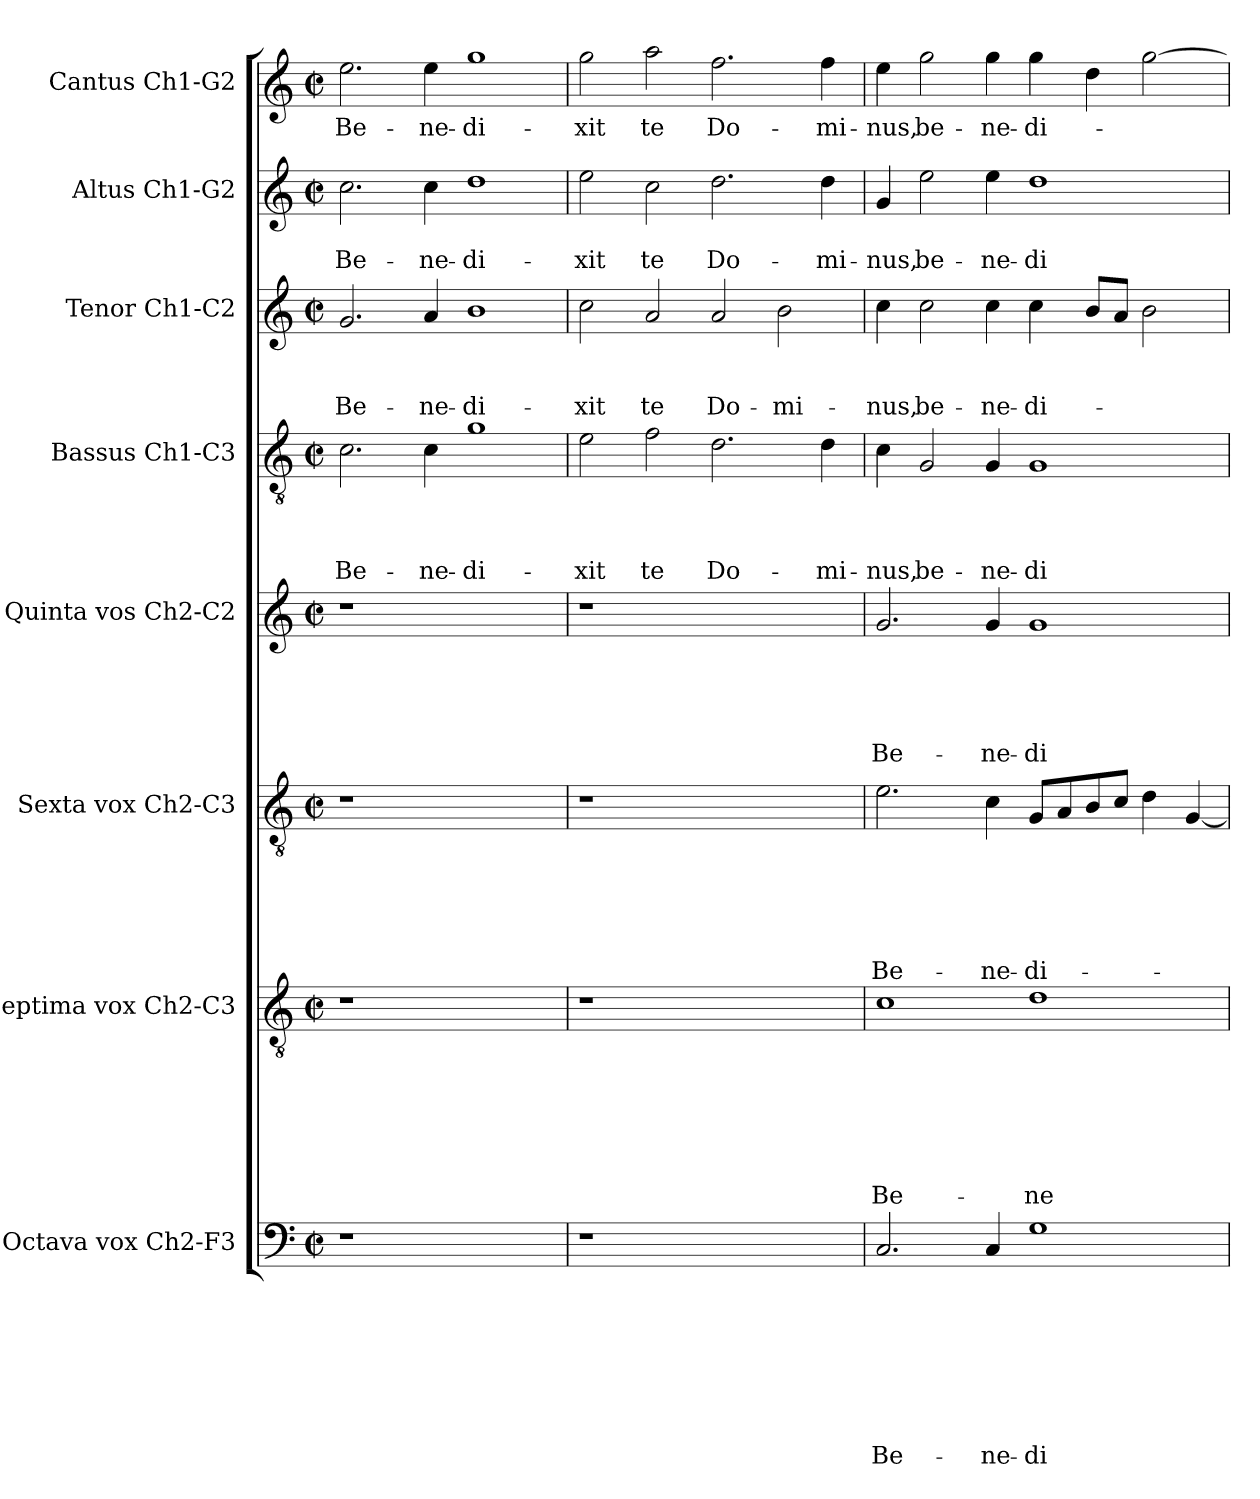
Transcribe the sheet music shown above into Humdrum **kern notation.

**kern	**text	**text	**text	**text	**text	**text	**text	**text	**kern	**text	**text	**text	**text	**text	**text	**text	**kern	**text	**text	**text	**text	**text	**text	**kern	**text	**text	**text	**text	**text	**kern	**text	**text	**text	**text	**kern	**text	**text	**text	**kern	**text	**text	**kern	**text
*part8	*part8	*part8	*part8	*part8	*part8	*part8	*part8	*part8	*part7	*part7	*part7	*part7	*part7	*part7	*part7	*part7	*part6	*part6	*part6	*part6	*part6	*part6	*part6	*part5	*part5	*part5	*part5	*part5	*part5	*part4	*part4	*part4	*part4	*part4	*part3	*part3	*part3	*part3	*part2	*part2	*part2	*part1	*part1
*staff8	*staff8	*staff8	*staff8	*staff8	*staff8	*staff8	*staff8	*staff8	*staff7	*staff7	*staff7	*staff7	*staff7	*staff7	*staff7	*staff7	*staff6	*staff6	*staff6	*staff6	*staff6	*staff6	*staff6	*staff5	*staff5	*staff5	*staff5	*staff5	*staff5	*staff4	*staff4	*staff4	*staff4	*staff4	*staff3	*staff3	*staff3	*staff3	*staff2	*staff2	*staff2	*staff1	*staff1
*I"Octava vox Ch2-F3	*	*	*	*	*	*	*	*	*I"Septima vox Ch2-C3	*	*	*	*	*	*	*	*I"Sexta vox Ch2-C3	*	*	*	*	*	*	*I"Quinta vos Ch2-C2	*	*	*	*	*	*I"Bassus Ch1-C3	*	*	*	*	*I"Tenor Ch1-C2	*	*	*	*I"Altus Ch1-G2	*	*	*I"Cantus Ch1-G2	*
*	*	*	*	*	*	*	*	*	*	*	*	*	*	*	*	*	*	*	*	*	*	*	*	*	*	*	*	*	*	*I'B	*	*	*	*	*I'T	*	*	*	*I'A	*	*	*I'C	*
*clefF4	*	*	*	*	*	*	*	*	*clefGv2	*	*	*	*	*	*	*	*clefGv2	*	*	*	*	*	*	*clefG2	*	*	*	*	*	*clefGv2	*	*	*	*	*clefG2	*	*	*	*clefG2	*	*	*clefG2	*
*k[]	*	*	*	*	*	*	*	*	*k[]	*	*	*	*	*	*	*	*k[]	*	*	*	*	*	*	*k[]	*	*	*	*	*	*k[]	*	*	*	*	*k[]	*	*	*	*k[]	*	*	*k[]	*
*C:	*	*	*	*	*	*	*	*	*C:	*	*	*	*	*	*	*	*C:	*	*	*	*	*	*	*C:	*	*	*	*	*	*C:	*	*	*	*	*C:	*	*	*	*C:	*	*	*C:	*
*M2/2	*	*	*	*	*	*	*	*	*M2/2	*	*	*	*	*	*	*	*M2/2	*	*	*	*	*	*	*M2/2	*	*	*	*	*	*M2/2	*	*	*	*	*M2/2	*	*	*	*M2/2	*	*	*M2/2	*
*met(c|)	*	*	*	*	*	*	*	*	*met(c|)	*	*	*	*	*	*	*	*met(c|)	*	*	*	*	*	*	*met(c|)	*	*	*	*	*	*met(c|)	*	*	*	*	*met(c|)	*	*	*	*met(c|)	*	*	*met(c|)	*
=1	=1	=1	=1	=1	=1	=1	=1	=1	=1	=1	=1	=1	=1	=1	=1	=1	=1	=1	=1	=1	=1	=1	=1	=1	=1	=1	=1	=1	=1	=1	=1	=1	=1	=1	=1	=1	=1	=1	=1	=1	=1	=1	=1
!	!	!	!	!	!	!	!	!	!	!	!	!	!	!	!	!	!	!	!	!	!	!	!	!	!	!	!	!	!	!	!	!	!	!LO:LY:b	!	!	!	!LO:LY:b	!	!	!LO:LY:b	!	!LO:LY:b
1r	.	.	.	.	.	.	.	.	1r	.	.	.	.	.	.	.	1r	.	.	.	.	.	.	1r	.	.	.	.	.	2.c\	.	.	.	Be-	2.g/	.	.	Be-	2.cc\	.	Be-	2.ee\	Be-
!	!	!	!	!	!	!	!	!	!	!	!	!	!	!	!	!	!	!	!	!	!	!	!	!	!	!	!	!	!	!	!	!	!	!LO:LY:b	!	!	!	!LO:LY:b	!	!	!LO:LY:b	!	!LO:LY:b
.	.	.	.	.	.	.	.	.	.	.	.	.	.	.	.	.	.	.	.	.	.	.	.	.	.	.	.	.	.	4c\	.	.	.	-ne-	4a/	.	.	-ne-	4cc\	.	-ne-	4ee\	-ne-
!	!	!	!	!	!	!	!	!	!	!	!	!	!	!	!	!	!	!	!	!	!	!	!	!	!	!	!	!	!	!	!	!	!	!LO:LY:b	!	!	!	!LO:LY:b	!	!	!LO:LY:b	!	!LO:LY:b
1ryy	.	.	.	.	.	.	.	.	1ryy	.	.	.	.	.	.	.	1ryy	.	.	.	.	.	.	1ryy	.	.	.	.	.	1g	.	.	.	-di-	1b	.	.	-di-	1dd	.	-di-	1gg	-di-
=2	=2	=2	=2	=2	=2	=2	=2	=2	=2	=2	=2	=2	=2	=2	=2	=2	=2	=2	=2	=2	=2	=2	=2	=2	=2	=2	=2	=2	=2	=2	=2	=2	=2	=2	=2	=2	=2	=2	=2	=2	=2	=2	=2
!	!	!	!	!	!	!	!	!	!	!	!	!	!	!	!	!	!	!	!	!	!	!	!	!	!	!	!	!	!	!	!	!	!	!LO:LY:b	!	!	!	!LO:LY:b	!	!	!LO:LY:b	!	!LO:LY:b
1r	.	.	.	.	.	.	.	.	1r	.	.	.	.	.	.	.	1r	.	.	.	.	.	.	1r	.	.	.	.	.	2e\	.	.	.	-xit	2cc\	.	.	-xit	2ee\	.	-xit	2gg\	-xit
!	!	!	!	!	!	!	!	!	!	!	!	!	!	!	!	!	!	!	!	!	!	!	!	!	!	!	!	!	!	!	!	!	!	!LO:LY:b	!	!	!	!LO:LY:b	!	!	!LO:LY:b	!	!LO:LY:b
.	.	.	.	.	.	.	.	.	.	.	.	.	.	.	.	.	.	.	.	.	.	.	.	.	.	.	.	.	.	2f\	.	.	.	te	2a/	.	.	te	2cc\	.	te	2aa\	te
!	!	!	!	!	!	!	!	!	!	!	!	!	!	!	!	!	!	!	!	!	!	!	!	!	!	!	!	!	!	!	!	!	!	!LO:LY:b	!	!	!	!LO:LY:b	!	!	!LO:LY:b	!	!LO:LY:b
1ryy	.	.	.	.	.	.	.	.	1ryy	.	.	.	.	.	.	.	1ryy	.	.	.	.	.	.	1ryy	.	.	.	.	.	2.d\	.	.	.	Do-	2a/	.	.	Do-	2.dd\	.	Do-	2.ff\	Do-
!	!	!	!	!	!	!	!	!	!	!	!	!	!	!	!	!	!	!	!	!	!	!	!	!	!	!	!	!	!	!	!	!	!	!	!	!	!	!LO:LY:b	!	!	!	!	!
.	.	.	.	.	.	.	.	.	.	.	.	.	.	.	.	.	.	.	.	.	.	.	.	.	.	.	.	.	.	.	.	.	.	.	2b\	.	.	-mi-	.	.	.	.	.
!	!	!	!	!	!	!	!	!	!	!	!	!	!	!	!	!	!	!	!	!	!	!	!	!	!	!	!	!	!	!	!	!	!	!LO:LY:b	!	!	!	!	!	!	!LO:LY:b	!	!LO:LY:b
.	.	.	.	.	.	.	.	.	.	.	.	.	.	.	.	.	.	.	.	.	.	.	.	.	.	.	.	.	.	4d\	.	.	.	-mi-	.	.	.	.	4dd\	.	-mi-	4ff\	-mi-
=3	=3	=3	=3	=3	=3	=3	=3	=3	=3	=3	=3	=3	=3	=3	=3	=3	=3	=3	=3	=3	=3	=3	=3	=3	=3	=3	=3	=3	=3	=3	=3	=3	=3	=3	=3	=3	=3	=3	=3	=3	=3	=3	=3
!	!	!	!	!	!	!	!	!LO:LY:b	!	!	!	!	!	!	!	!LO:LY:b	!	!	!	!	!	!	!LO:LY:b	!	!	!	!	!	!LO:LY:b	!	!	!	!	!LO:LY:b	!	!	!	!LO:LY:b	!	!	!LO:LY:b	!	!LO:LY:b
2.C/	.	.	.	.	.	.	.	Be-	1c	.	.	.	.	.	.	Be-	2.e\	.	.	.	.	.	Be-	2.g/	.	.	.	.	Be-	4c\	.	.	.	-nus,	4cc\	.	.	-nus,	4g/	.	-nus,	4ee\	-nus,
!	!	!	!	!	!	!	!	!	!	!	!	!	!	!	!	!	!	!	!	!	!	!	!	!	!	!	!	!	!	!	!	!	!	!LO:LY:b	!	!	!	!LO:LY:b	!	!	!LO:LY:b	!	!LO:LY:b
.	.	.	.	.	.	.	.	.	.	.	.	.	.	.	.	.	.	.	.	.	.	.	.	.	.	.	.	.	.	2G/	.	.	.	be-	2cc\	.	.	be-	2ee\	.	be-	2gg\	be-
!	!	!	!	!	!	!	!	!LO:LY:b	!	!	!	!	!	!	!	!	!	!	!	!	!	!	!LO:LY:b	!	!	!	!	!	!LO:LY:b	!	!	!	!	!LO:LY:b	!	!	!	!LO:LY:b	!	!	!LO:LY:b	!	!LO:LY:b
4C/	.	.	.	.	.	.	.	-ne-	.	.	.	.	.	.	.	.	4c\	.	.	.	.	.	-ne-	4g/	.	.	.	.	-ne-	4G/	.	.	.	-ne-	4cc\	.	.	-ne-	4ee\	.	-ne-	4gg\	-ne-
!	!	!	!	!	!	!	!	!LO:LY:b	!	!	!	!	!	!	!	!LO:LY:b	!	!	!	!	!	!	!LO:LY:b	!	!	!	!	!	!LO:LY:b	!	!	!	!	!LO:LY:b	!	!	!	!LO:LY:b	!	!	!LO:LY:b	!	!LO:LY:b
1G	.	.	.	.	.	.	.	-di-	1d	.	.	.	.	.	.	-ne-	8G/L	.	.	.	.	.	-di-	1g	.	.	.	.	-di-	1G	.	.	.	-di-	4cc\	.	.	-di-	1dd	.	-di-	4gg\	-di-
.	.	.	.	.	.	.	.	.	.	.	.	.	.	.	.	.	8A/	.	.	.	.	.	.	.	.	.	.	.	.	.	.	.	.	.	.	.	.	.	.	.	.	.	.
.	.	.	.	.	.	.	.	.	.	.	.	.	.	.	.	.	8B/	.	.	.	.	.	.	.	.	.	.	.	.	.	.	.	.	.	8b/L	.	.	.	.	.	.	4dd\	.
.	.	.	.	.	.	.	.	.	.	.	.	.	.	.	.	.	8c/J	.	.	.	.	.	.	.	.	.	.	.	.	.	.	.	.	.	8a/J	.	.	.	.	.	.	.	.
.	.	.	.	.	.	.	.	.	.	.	.	.	.	.	.	.	4d\	.	.	.	.	.	.	.	.	.	.	.	.	.	.	.	.	.	2b\	.	.	.	.	.	.	[2gg\	.
.	.	.	.	.	.	.	.	.	.	.	.	.	.	.	.	.	[4G/	.	.	.	.	.	.	.	.	.	.	.	.	.	.	.	.	.	.	.	.	.	.	.	.	.	.
=	=	=	=	=	=	=	=	=	=	=	=	=	=	=	=	=	=	=	=	=	=	=	=	=	=	=	=	=	=	=	=	=	=	=	=	=	=	=	=	=	=	=	=
*-	*-	*-	*-	*-	*-	*-	*-	*-	*-	*-	*-	*-	*-	*-	*-	*-	*-	*-	*-	*-	*-	*-	*-	*-	*-	*-	*-	*-	*-	*-	*-	*-	*-	*-	*-	*-	*-	*-	*-	*-	*-	*-	*-
